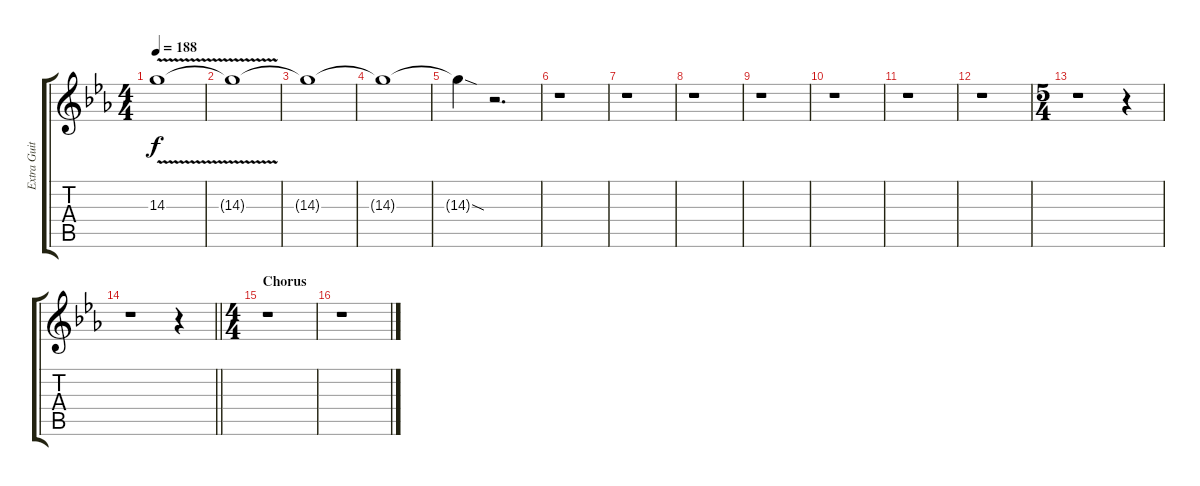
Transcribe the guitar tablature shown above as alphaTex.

\track ("Extra Guitar" "Extra Guit") {instrument distortionguitar}
\staff {score tabs}
\tuning (D4 A3 F3 C3 G2 C2) {hide}
\ts (4 4)
\tempo 188
\clef g2
\ks eb
14.3{v}.1{dy f} |
14.3{t}.1 |
14.3{t}.1 |
14.3{t}.1 |
14.3{sod t}.4 r.2{d} |
r.1 |
r.1 |
r.1 |
r.1 |
r.1 |
r.1 |
r.1 |
\ts (5 4)
r.1 r.4 |
\barLineRight lightlight
r.1 r.4 |
\ts (4 4)
\section ("" "Chorus")
r.1 |
r.1
